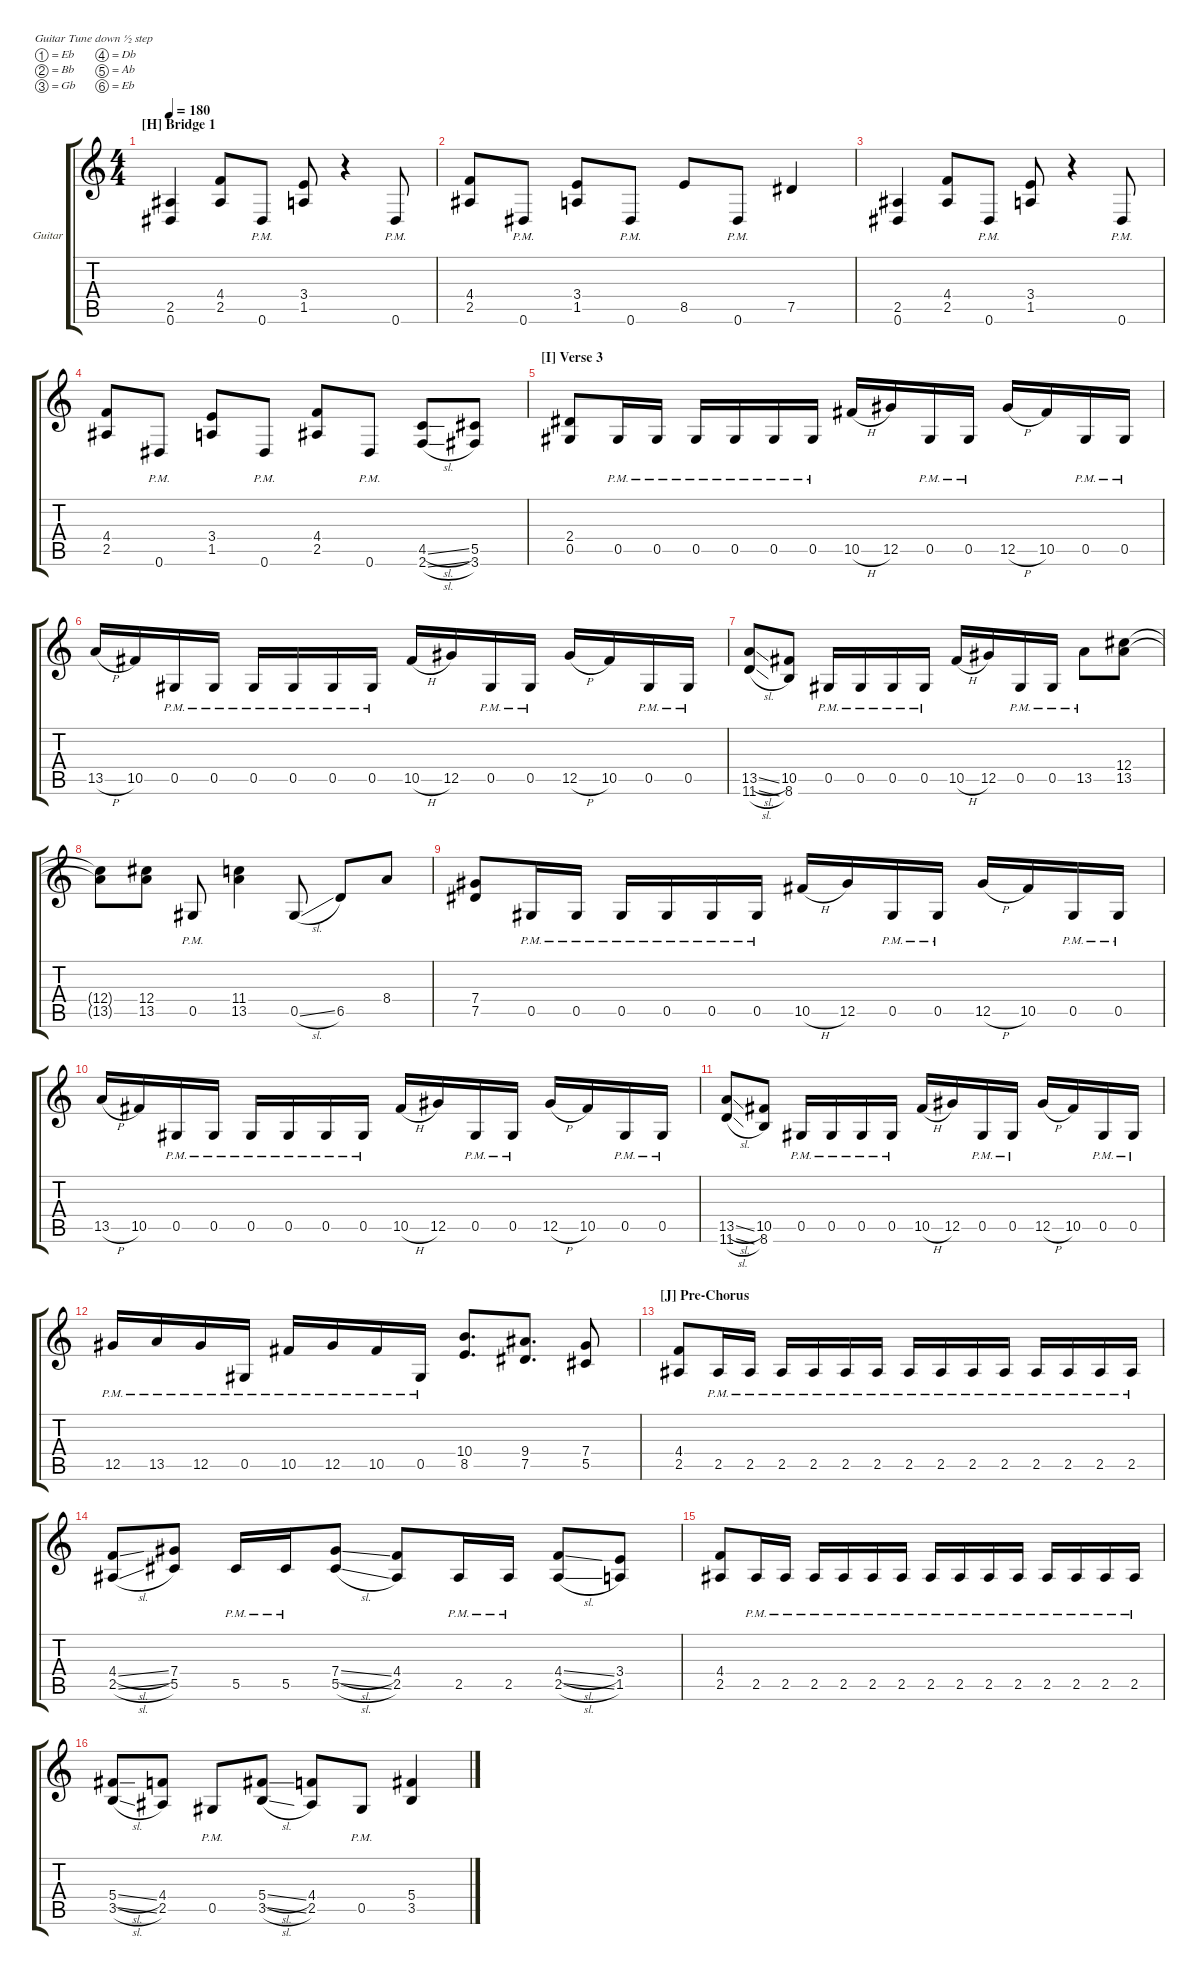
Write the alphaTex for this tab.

\hideDynamics
\bracketExtendMode groupsimilarinstruments
\firstSystemTrackNameOrientation horizontal
\otherSystemsTrackNameOrientation horizontal
\track ("Davish G. Àlvarez - Guitar" "Guitar") {instrument overdrivenguitar}
\staff {score tabs}
\tuning (Eb4 Bb3 Gb3 Db3 Ab2 Eb2)
\ts (4 4)
\section ("H" "Bridge 1")
\tempo 180
\clef g2
\ks c
(2.5 0.6).4{dy f} (4.4 2.5).8 0.6{pm}.8 (3.4 1.5).8 r.4 0.6{pm}.8 |
(4.4 2.5).8 0.6{pm}.8 (3.4 1.5).8 0.6{pm}.8 8.5.8 0.6{pm}.8 7.5.4 |
(2.5 0.6).4 (4.4 2.5).8 0.6{pm}.8 (3.4 1.5).8 r.4 0.6{pm}.8 |
(4.4 2.5).8 0.6{pm}.8 (3.4 1.5).8 0.6{pm}.8 (4.4 2.5).8 0.6{pm}.8 (4.5{sl} 2.6{sl}).8 (5.5 3.6).8 |
\section ("I" "Verse 3")
\scale
0.505024 (2.4 0.5).8 0.5{pm}.16 0.5{pm}.16 0.5{pm}.16 0.5{pm}.16 0.5{pm}.16 0.5{pm}.16 10.5{h}.16 12.5.16 0.5{pm}.16 0.5{pm}.16 12.5{h}.16 10.5.16 0.5{pm}.16 0.5{pm}.16 |
\scale
0.495086 13.5{h}.16 10.5.16 0.5{pm}.16 0.5{pm}.16 0.5{pm}.16 0.5{pm}.16 0.5{pm}.16 0.5{pm}.16 10.5{h}.16 12.5.16 0.5{pm}.16 0.5{pm}.16 12.5{h}.16 10.5.16 0.5{pm}.16 0.5{pm}.16 |
\scale
0.501433 (13.5{sl} 11.6{sl}).8 (10.5 8.6).8 0.5{pm}.16 0.5{pm}.16 0.5{pm}.16 0.5{pm}.16 10.5{h}.16 12.5.16 0.5{pm}.16 0.5{pm}.16 13.5{pm}.8 (12.4 13.5).8 |
\scale
0.498227 (12.4{t} 13.5{t}).8 (12.4 13.5).8 0.5{pm}.8 (11.4 13.5).4 0.5{sl}.8 6.5.8 8.4.8 |
\scale
0.499317 (7.4 7.5).8 0.5{pm}.16 0.5{pm}.16 0.5{pm}.16 0.5{pm}.16 0.5{pm}.16 0.5{pm}.16 10.5{h}.16 12.5.16 0.5{pm}.16 0.5{pm}.16 12.5{h}.16 10.5.16 0.5{pm}.16 0.5{pm}.16 |
\scale
0.500793 13.5{h}.16 10.5.16 0.5{pm}.16 0.5{pm}.16 0.5{pm}.16 0.5{pm}.16 0.5{pm}.16 0.5{pm}.16 10.5{h}.16 12.5.16 0.5{pm}.16 0.5{pm}.16 12.5{h}.16 10.5.16 0.5{pm}.16 0.5{pm}.16 |
\scale
0.498923 (13.5{sl} 11.6{sl}).8 (10.5 8.6).8 0.5{pm}.16 0.5{pm}.16 0.5{pm}.16 0.5{pm}.16 10.5{h}.16 12.5.16 0.5{pm}.16 0.5{pm}.16 12.5{h}.16 10.5.16 0.5{pm}.16 0.5{pm}.16 |
\scale
0.500893 12.5{pm}.16 13.5{pm}.16 12.5{pm}.16 0.5{pm}.16 10.5{pm}.16 12.5{pm}.16 10.5{pm}.16 0.5{pm}.16 (10.4 8.5).8{d} (9.4 7.5).8{d} (7.4 5.5).8 |
\section ("J" "Pre-Chorus")
\scale
0.497543 (4.4 2.5).8 2.5{pm}.16 2.5{pm}.16 2.5{pm}.16 2.5{pm}.16 2.5{pm}.16 2.5{pm}.16 2.5{pm}.16 2.5{pm}.16 2.5{pm}.16 2.5{pm}.16 2.5{pm}.16 2.5{pm}.16 2.5{pm}.16 2.5{pm}.16 |
\scale
0.502337 (4.4{sl} 2.5{sl}).8 (7.4 5.5).8 5.5{pm}.16 5.5{pm}.16 (7.4{sl} 5.5{sl}).8 (4.4 2.5).8 2.5{pm}.16 2.5{pm}.16 (4.4{sl} 2.5{sl}).8 (3.4 1.5).8 |
\scale
0.498121 (4.4 2.5).8 2.5{pm}.16 2.5{pm}.16 2.5{pm}.16 2.5{pm}.16 2.5{pm}.16 2.5{pm}.16 2.5{pm}.16 2.5{pm}.16 2.5{pm}.16 2.5{pm}.16 2.5{pm}.16 2.5{pm}.16 2.5{pm}.16 2.5{pm}.16 |
\scale
0.501752 (5.4{sl} 3.5{sl}).8 (4.4 2.5).8 0.5{pm}.8 (5.4{sl} 3.5{sl}).8 (4.4 2.5).8 0.5{pm}.8 (5.4 3.5).4
